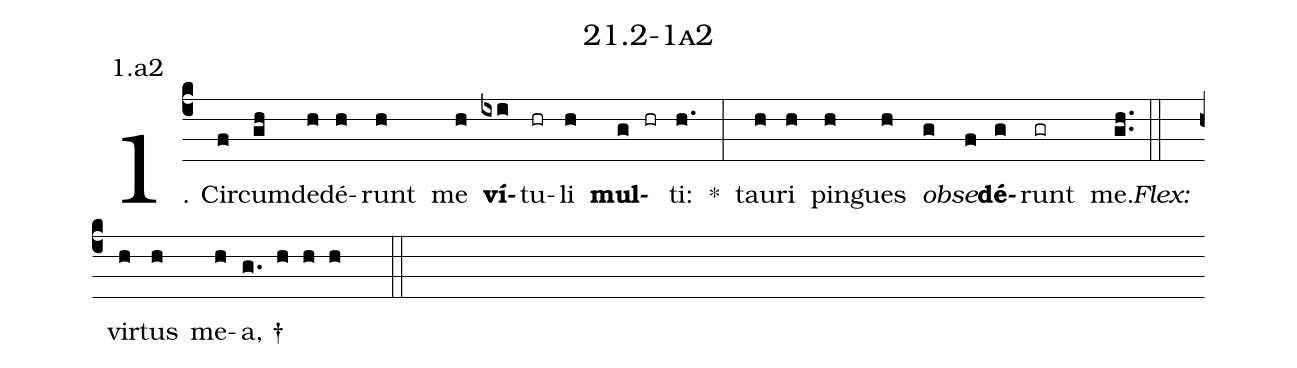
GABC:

name: 21.2-1a2;
annotation: 1.a2;
%%
(c4)1. Cir(f)cum(gh)de(h)dé(h)runt(h) me(h) <b>ví</b>(ixi)tu(hr)li(h) <b>mul</b>(g hr)ti:(h.) *(:) tau(h)ri(h) pin(h)gues(h) <i>ob</i>(g)<i>se</i>(f)<b>dé</b>(g)runt(gr) me.(gh..) (::)
<i>Flex:</i>()  vir(h)tus(h) me(h)a, †(g. h h h  ::)

%E(h) u(h) o(g) u(f) a(g) e.(gh..) (::)
